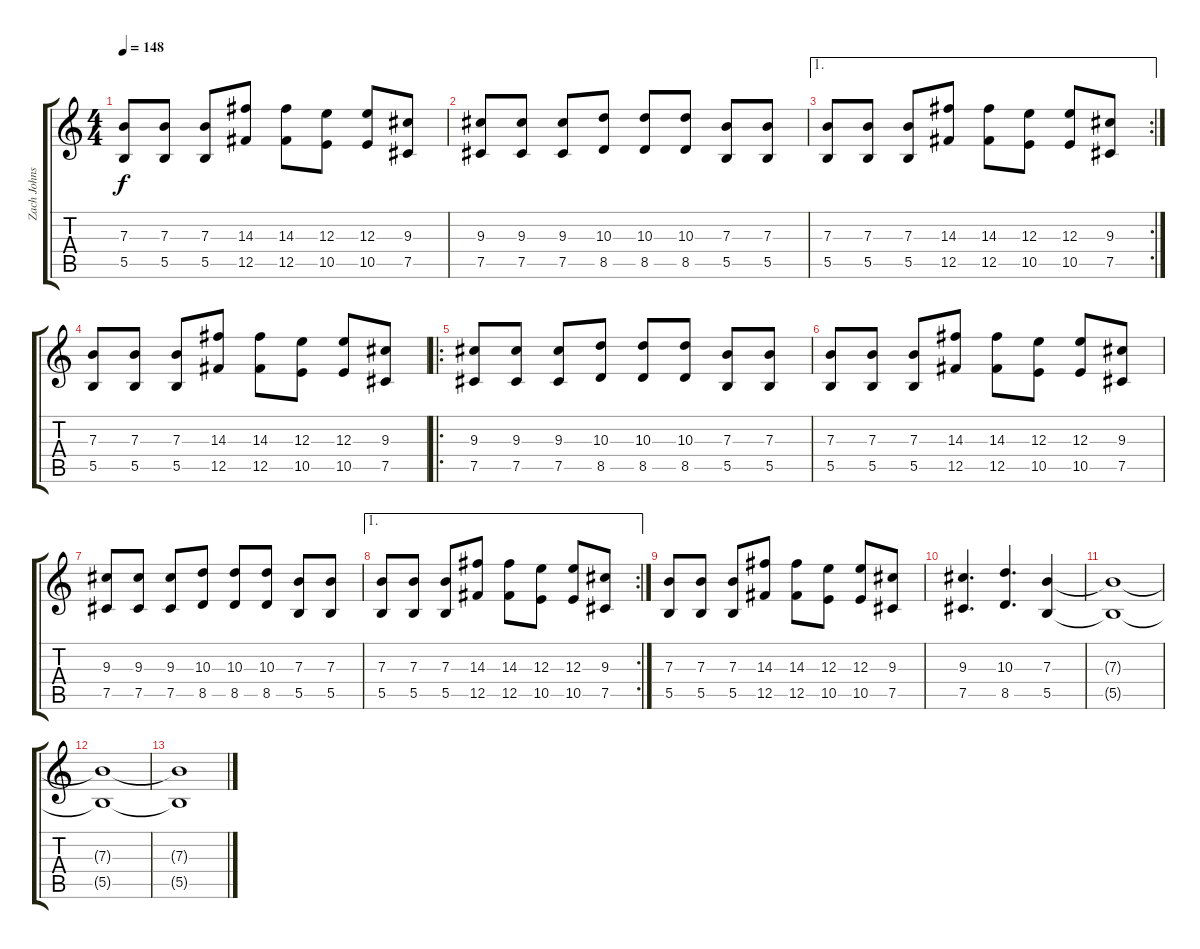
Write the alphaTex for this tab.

\track ("Zach Johnson" "Zach Johns") {instrument distortionguitar}
\staff {score tabs}
\tuning (Db4 Ab3 E3 B2 Gb2 B1) {hide}
\ts (4 4)
\tempo 148
\clef g2
\ks c
(7.3 5.5).8{dy f} (7.3 5.5).8 (7.3 5.5).8 (14.3 12.5).8 (14.3 12.5).8 (12.3 10.5).8 (12.3 10.5).8 (9.3 7.5).8 |
(9.3 7.5).8 (9.3 7.5).8 (9.3 7.5).8 (10.3 8.5).8 (10.3 8.5).8 (10.3 8.5).8 (7.3 5.5).8 (7.3 5.5).8 |
\ae 1
\rc 2
(7.3 5.5).8 (7.3 5.5).8 (7.3 5.5).8 (14.3 12.5).8 (14.3 12.5).8 (12.3 10.5).8 (12.3 10.5).8 (9.3 7.5).8 |
(7.3 5.5).8 (7.3 5.5).8 (7.3 5.5).8 (14.3 12.5).8 (14.3 12.5).8 (12.3 10.5).8 (12.3 10.5).8 (9.3 7.5).8 |
\ro
(9.3 7.5).8 (9.3 7.5).8 (9.3 7.5).8 (10.3 8.5).8 (10.3 8.5).8 (10.3 8.5).8 (7.3 5.5).8 (7.3 5.5).8 |
(7.3 5.5).8 (7.3 5.5).8 (7.3 5.5).8 (14.3 12.5).8 (14.3 12.5).8 (12.3 10.5).8 (12.3 10.5).8 (9.3 7.5).8 |
(9.3 7.5).8 (9.3 7.5).8 (9.3 7.5).8 (10.3 8.5).8 (10.3 8.5).8 (10.3 8.5).8 (7.3 5.5).8 (7.3 5.5).8 |
\ae 1
\rc 2
(7.3 5.5).8 (7.3 5.5).8 (7.3 5.5).8 (14.3 12.5).8 (14.3 12.5).8 (12.3 10.5).8 (12.3 10.5).8 (9.3 7.5).8 |
(7.3 5.5).8 (7.3 5.5).8 (7.3 5.5).8 (14.3 12.5).8 (14.3 12.5).8 (12.3 10.5).8 (12.3 10.5).8 (9.3 7.5).8 |
(9.3 7.5).4{d} (10.3 8.5).4{d} (7.3 5.5).4 |
(7.3{t} 5.5{t}).1 |
(7.3{t} 5.5{t}).1 |
(7.3{t} 5.5{t}).1
